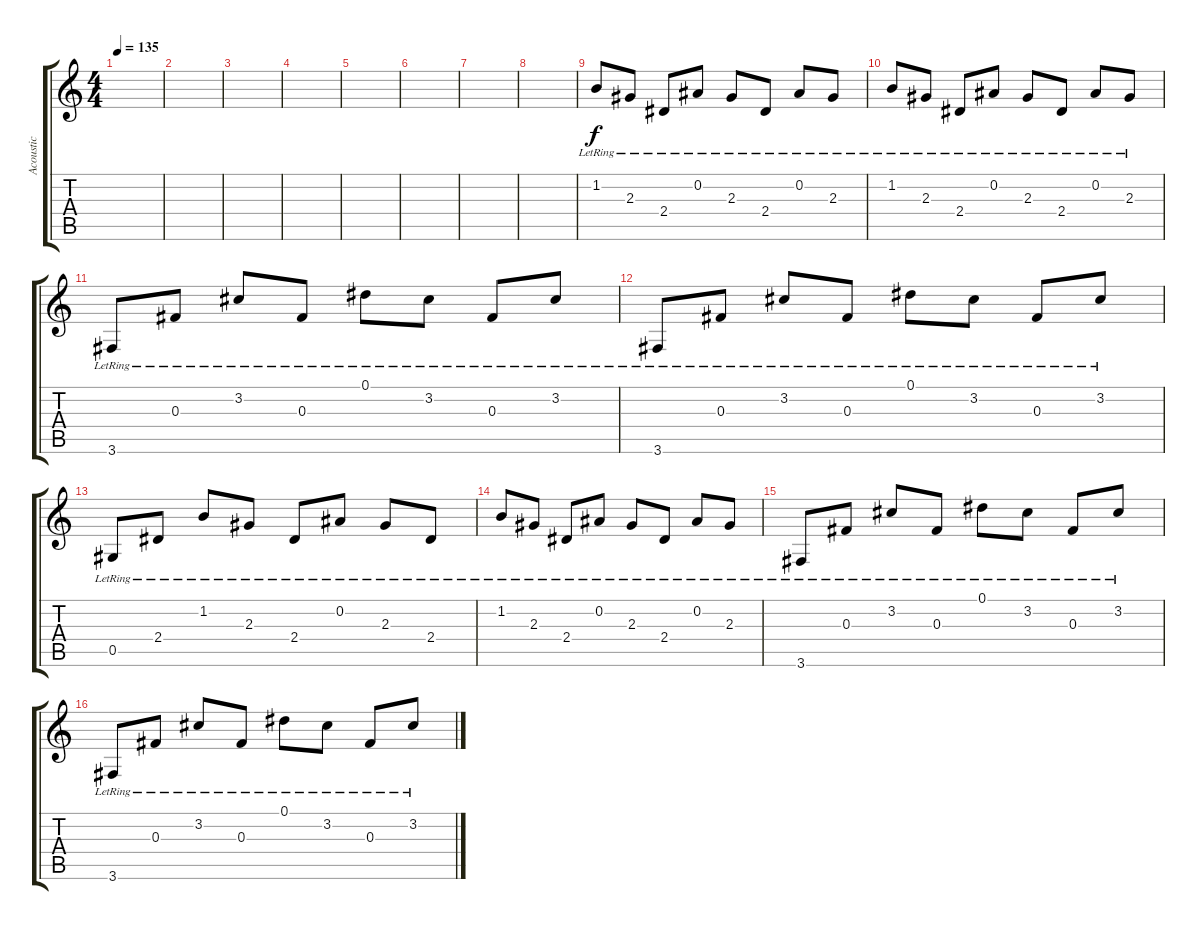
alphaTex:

\track ("Acoustic" "Acoustic") {instrument acousticguitarsteel}
\staff {score tabs}
\tuning (Eb4 Bb3 Gb3 Db3 Ab2 Eb2) {hide}
\ts (4 4)
\tempo 135
\clef g2
\ks c
|
|
|
|
|
|
|
|
1.2{lr}.8 2.3{lr}.8 2.4{lr}.8 0.2{lr}.8 2.3{lr}.8 2.4{lr}.8 0.2{lr}.8 2.3{lr}.8 |
1.2{lr}.8 2.3{lr}.8 2.4{lr}.8 0.2{lr}.8 2.3{lr}.8 2.4{lr}.8 0.2{lr}.8 2.3{lr}.8 |
3.6{lr}.8 0.3{lr}.8 3.2{lr}.8 0.3{lr}.8 0.1{lr}.8 3.2{lr}.8 0.3{lr}.8 3.2{lr}.8 |
3.6{lr}.8 0.3{lr}.8 3.2{lr}.8 0.3{lr}.8 0.1{lr}.8 3.2{lr}.8 0.3{lr}.8 3.2{lr}.8 |
0.5{lr}.8 2.4{lr}.8 1.2{lr}.8 2.3{lr}.8 2.4{lr}.8 0.2{lr}.8 2.3{lr}.8 2.4{lr}.8 |
1.2{lr}.8 2.3{lr}.8 2.4{lr}.8 0.2{lr}.8 2.3{lr}.8 2.4{lr}.8 0.2{lr}.8 2.3{lr}.8 |
3.6{lr}.8 0.3{lr}.8 3.2{lr}.8 0.3{lr}.8 0.1{lr}.8 3.2{lr}.8 0.3{lr}.8 3.2{lr}.8 |
3.6{lr}.8 0.3{lr}.8 3.2{lr}.8 0.3{lr}.8 0.1{lr}.8 3.2{lr}.8 0.3{lr}.8 3.2{lr}.8
